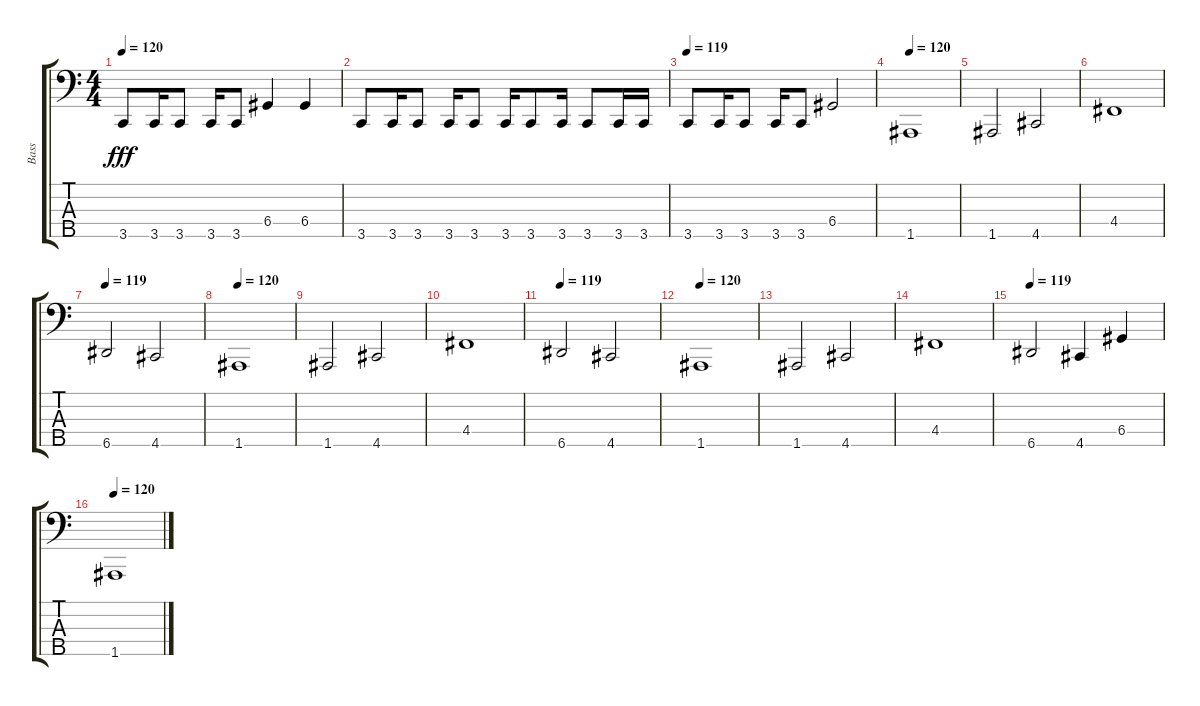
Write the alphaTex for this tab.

\track ("Bass" "Bass") {instrument electricbassfinger}
\staff {score tabs}
\tuning (F2 C2 G1 D1 A0) {hide}
\ts (4 4)
\tempo 120
\clef f4
\ks c
3.5.8{dy fff} 3.5.16 3.5.8 3.5.16 3.5.8 6.4.4 6.4.4 |
3.5.8 3.5.16 3.5.8 3.5.16 3.5.8 3.5.16 3.5.8 3.5.16 3.5.8 3.5.16 3.5.16 |
\tempo 119
3.5.8 3.5.16 3.5.8 3.5.16 3.5.8 6.4.2 |
\tempo 120
1.5.1 |
1.5.2 4.5.2 |
4.4.1 |
\tempo 119
6.5.2 4.5.2 |
\tempo 120
1.5.1 |
1.5.2 4.5.2 |
4.4.1 |
\tempo 119
6.5.2 4.5.2 |
\tempo 120
1.5.1 |
1.5.2 4.5.2 |
4.4.1 |
\tempo 119
6.5.2 4.5.4 6.4.4 |
\tempo 120
1.5.1
